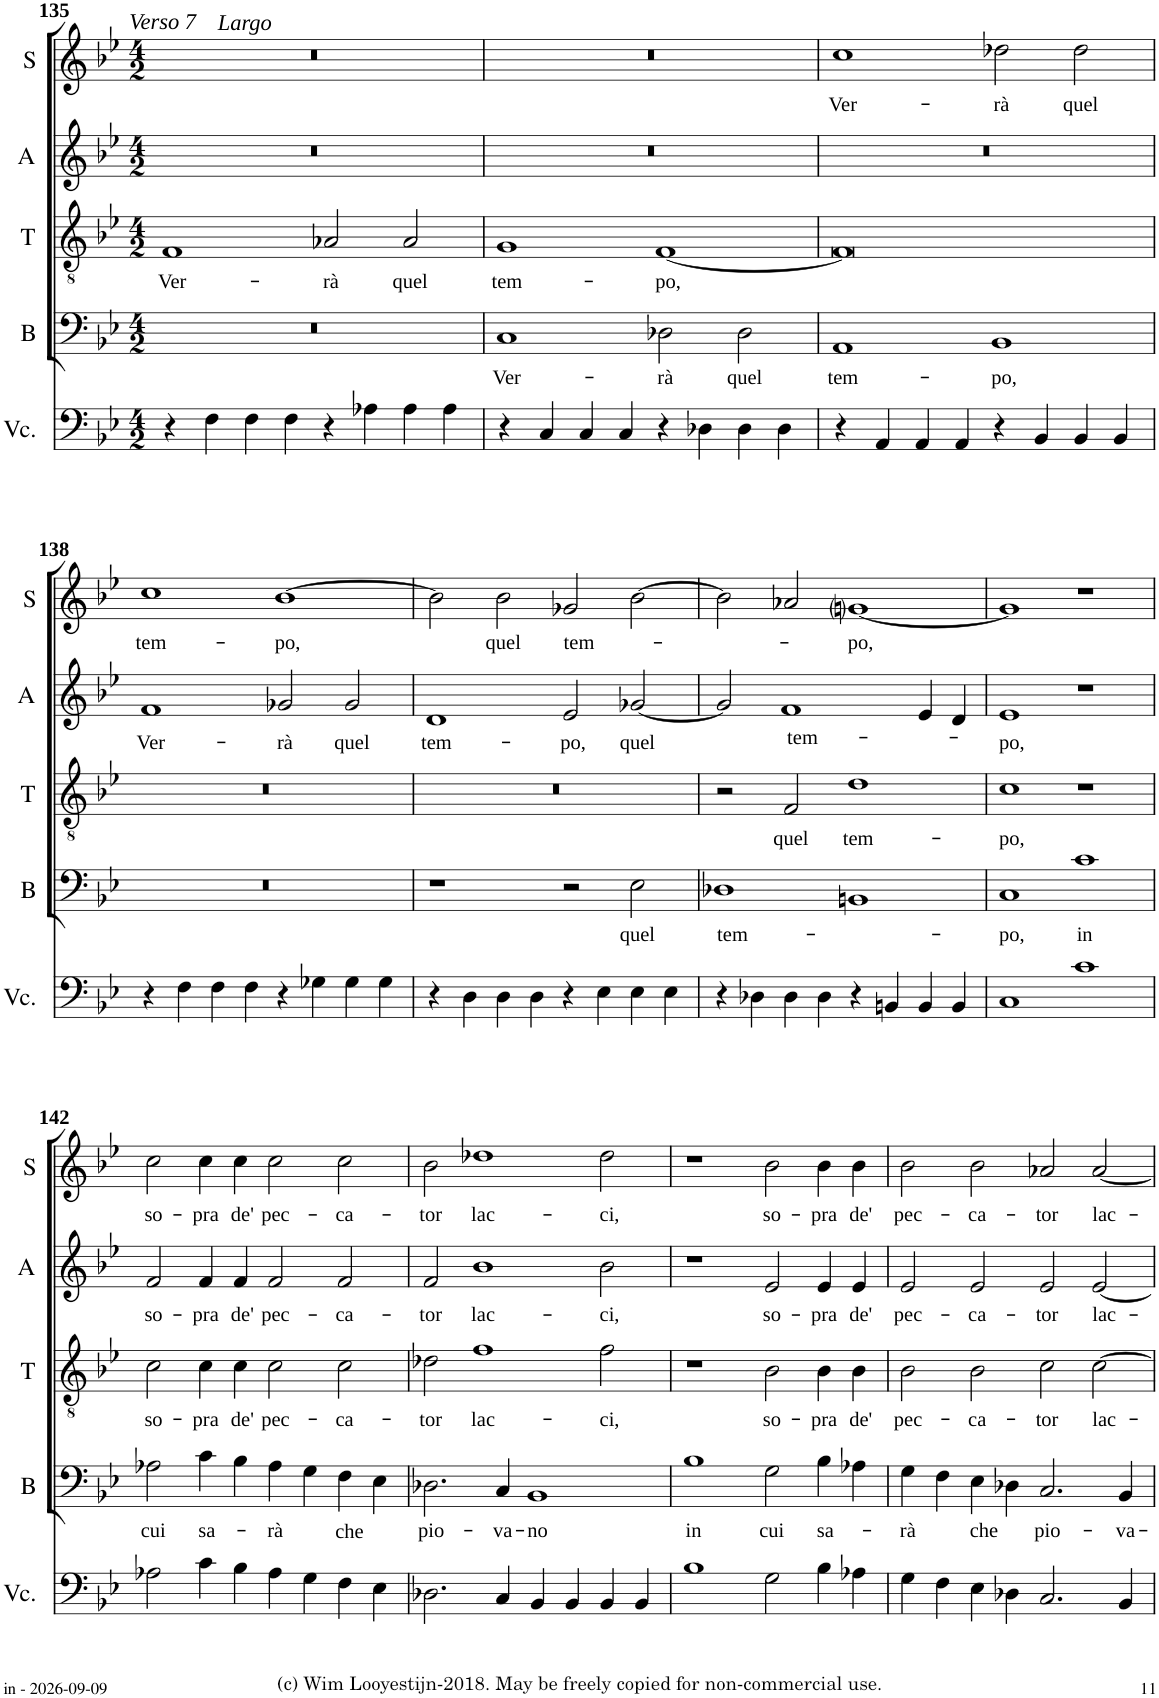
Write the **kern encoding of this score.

**kern	**kern	**text	**kern	**text	**kern	**text	**kern	**text
*part5	*part4	*part4	*part3	*part3	*part2	*part2	*part1	*part1
*staff5	*staff4	*staff4	*staff3	*staff3	*staff2	*staff2	*staff1	*staff1
*I"B.C.	*I"Basso	*	*I"Tenore	*	*I"Alto	*	*I"Canto	*
*	*I'B	*	*I'T	*	*I'A	*	*	*
!!LO:PB:g=z
*clefF4	*clefF4	*	*clefGv2	*	*clefG2	*	*clefG2	*
*k[b-e-]	*k[b-e-]	*	*k[b-e-]	*	*k[b-e-]	*	*k[b-e-]	*
*B-:	*B-:	*	*B-:	*	*B-:	*	*B-:	*
*M4/2	*M4/2	*	*M4/2	*	*M4/2	*	*M4/2	*
=135	=135	=135	=135	=135	=135	=135	=135	=135
!	!	!	!	!	!	!	!LO:TX:a:i:t=Largo	!
!	!	!	!	!	!	!	!LO:TX:a:i:t=Verso 7	!
!	!	!	!	!LO:LY:b	!	!	!	!
4r	0r	.	1F	Ver-	0r	.	0r	.
4F\	.	.	.	.	.	.	.	.
4F\	.	.	.	.	.	.	.	.
4F\	.	.	.	.	.	.	.	.
!	!	!	!	!LO:LY:b	!	!	!	!
4r	.	.	2A-X/	-rà	.	.	.	.
4A-X\	.	.	.	.	.	.	.	.
!	!	!	!	!LO:LY:b	!	!	!	!
4A-\	.	.	2A-/	quel	.	.	.	.
4A-\	.	.	.	.	.	.	.	.
=136	=136	=136	=136	=136	=136	=136	=136	=136
!	!	!LO:LY:b	!	!LO:LY:b	!	!	!	!
4r	1C	Ver-	1G	tem-	0r	.	0r	.
4C/	.	.	.	.	.	.	.	.
4C/	.	.	.	.	.	.	.	.
4C/	.	.	.	.	.	.	.	.
!	!	!LO:LY:b	!	!LO:LY:b	!	!	!	!
4r	2D-X\	-rà	[1F	-po,	.	.	.	.
4D-X\	.	.	.	.	.	.	.	.
!	!	!LO:LY:b	!	!	!	!	!	!
4D-\	2D-\	quel	.	.	.	.	.	.
4D-\	.	.	.	.	.	.	.	.
=137	=137	=137	=137	=137	=137	=137	=137	=137
!	!	!LO:LY:b	!	!	!	!	!	!LO:LY:b
4r	1AA	tem-	0F]	.	0r	.	1cc	Ver-
4AA/	.	.	.	.	.	.	.	.
4AA/	.	.	.	.	.	.	.	.
4AA/	.	.	.	.	.	.	.	.
!	!	!LO:LY:b	!	!	!	!	!	!LO:LY:b
4r	1BB-	-po,	.	.	.	.	2dd-X\	-rà
4BB-/	.	.	.	.	.	.	.	.
!	!	!	!	!	!	!	!	!LO:LY:b
4BB-/	.	.	.	.	.	.	2dd-\	quel
4BB-/	.	.	.	.	.	.	.	.
!!LO:LB:g=z
=138	=138	=138	=138	=138	=138	=138	=138	=138
!	!	!	!	!	!	!LO:LY:b	!	!LO:LY:b
4r	0r	.	0r	.	1f	Ver-	1cc	tem-
4F\	.	.	.	.	.	.	.	.
4F\	.	.	.	.	.	.	.	.
4F\	.	.	.	.	.	.	.	.
!	!	!	!	!	!	!LO:LY:b	!	!LO:LY:b
4r	.	.	.	.	2g-X/	-rà	[1b-	-po,
4G-X\	.	.	.	.	.	.	.	.
!	!	!	!	!	!	!LO:LY:b	!	!
4G-\	.	.	.	.	2g-/	quel	.	.
4G-\	.	.	.	.	.	.	.	.
=139	=139	=139	=139	=139	=139	=139	=139	=139
!	!	!	!	!	!	!LO:LY:b	!	!
4r	1r	.	0r	.	1d	tem-	2b-\]	.
4D\	.	.	.	.	.	.	.	.
!	!	!	!	!	!	!	!	!LO:LY:b
4D\	.	.	.	.	.	.	2b-\	quel
4D\	.	.	.	.	.	.	.	.
!	!	!	!	!	!	!LO:LY:b	!	!LO:LY:b
4r	2r	.	.	.	2e-/	-po,	2g-X/	tem-
4E-\	.	.	.	.	.	.	.	.
!	!	!LO:LY:b	!	!	!	!LO:LY:b	!	!
4E-\	2E-\	quel	.	.	[2g-X/	quel	[2b-\	.
4E-\	.	.	.	.	.	.	.	.
=140	=140	=140	=140	=140	=140	=140	=140	=140
!	!	!LO:LY:b	!	!	!	!	!	!
4r	1D-X	tem-	2r	.	2g-/]	.	2b-\]	.
4D-X\	.	.	.	.	.	.	.	.
!	!	!	!	!LO:LY:b	!	!LO:LY:b	!	!
4D-\	.	.	2F/	quel	1f	tem-	2a-X/	.
4D-\	.	.	.	.	.	.	.	.
!	!	!	!	!LO:LY:b	!	!	!	!LO:LY:b
4r	1BBn	.	1d	tem-	.	.	[1gni	-po,
4BBn/	.	.	.	.	.	.	.	.
4BB/	.	.	.	.	4e-/	.	.	.
4BB/	.	.	.	.	4d/	.	.	.
=141	=141	=141	=141	=141	=141	=141	=141	=141
!	!	!LO:LY:b	!	!LO:LY:b	!	!LO:LY:b	!	!
1C	1C	-po,	1c	-po,	1e-	-po,	1g]	.
!	!	!LO:LY:b	!	!	!	!	!	!
1c	1c	in	1r	.	1r	.	1r	.
!!LO:LB:g=z
=142	=142	=142	=142	=142	=142	=142	=142	=142
!	!	!LO:LY:b	!	!LO:LY:b	!	!LO:LY:b	!	!LO:LY:b
2A-X\	2A-X\	cui	2c\	so-	2f/	so-	2cc\	so-
!	!	!LO:LY:b	!	!LO:LY:b	!	!LO:LY:b	!	!LO:LY:b
4c\	4c\	sa-	4c\	-pra	4f/	-pra	4cc\	-pra
!	!	!	!	!LO:LY:b	!	!LO:LY:b	!	!LO:LY:b
4B-\	4B-\	.	4c\	de'	4f/	de'	4cc\	de'
!	!	!LO:LY:b	!	!LO:LY:b	!	!LO:LY:b	!	!LO:LY:b
4A-\	4A-\	-rà	2c\	pec-	2f/	pec-	2cc\	pec-
4G\	4G\	.	.	.	.	.	.	.
!	!	!LO:LY:b	!	!LO:LY:b	!	!LO:LY:b	!	!LO:LY:b
4F\	4F\	che	2c\	-ca-	2f/	-ca-	2cc\	-ca-
4E-\	4E-\	.	.	.	.	.	.	.
=143	=143	=143	=143	=143	=143	=143	=143	=143
!	!	!LO:LY:b	!	!LO:LY:b	!	!LO:LY:b	!	!LO:LY:b
2.D-X\	2.D-X\	pio-	2d-X\	-tor	2f/	-tor	2b-\	-tor
!	!	!	!	!LO:LY:b	!	!LO:LY:b	!	!LO:LY:b
.	.	.	1f	lac-	1b-	lac-	1dd-X	lac-
!	!	!LO:LY:b	!	!	!	!	!	!
4C/	4C/	-va-	.	.	.	.	.	.
!	!	!LO:LY:b	!	!	!	!	!	!
4BB-/	1BB-	-no	.	.	.	.	.	.
4BB-/	.	.	.	.	.	.	.	.
!	!	!	!	!LO:LY:b	!	!LO:LY:b	!	!LO:LY:b
4BB-/	.	.	2f\	-ci,	2b-\	-ci,	2dd-\	-ci,
4BB-/	.	.	.	.	.	.	.	.
=144	=144	=144	=144	=144	=144	=144	=144	=144
!	!	!LO:LY:b	!	!	!	!	!	!
1B-	1B-	in	1r	.	1r	.	1r	.
!	!	!LO:LY:b	!	!LO:LY:b	!	!LO:LY:b	!	!LO:LY:b
2G\	2G\	cui	2B-\	so-	2e-/	so-	2b-\	so-
!	!	!LO:LY:b	!	!LO:LY:b	!	!LO:LY:b	!	!LO:LY:b
4B-\	4B-\	sa-	4B-\	-pra	4e-/	-pra	4b-\	-pra
!	!	!	!	!LO:LY:b	!	!LO:LY:b	!	!LO:LY:b
4A-X\	4A-X\	.	4B-\	de'	4e-/	de'	4b-\	de'
=145	=145	=145	=145	=145	=145	=145	=145	=145
!	!	!LO:LY:b	!	!LO:LY:b	!	!LO:LY:b	!	!LO:LY:b
4G\	4G\	-rà	2B-\	pec-	2e-/	pec-	2b-\	pec-
4F\	4F\	.	.	.	.	.	.	.
!	!	!LO:LY:b	!	!LO:LY:b	!	!LO:LY:b	!	!LO:LY:b
4E-\	4E-\	che	2B-\	-ca-	2e-/	-ca-	2b-\	-ca-
4D-X\	4D-X\	.	.	.	.	.	.	.
!	!	!LO:LY:b	!	!LO:LY:b	!	!LO:LY:b	!	!LO:LY:b
2.C/	2.C/	pio-	2c\	-tor	2e-/	-tor	2a-X/	-tor
!	!	!	!	!LO:LY:b	!	!LO:LY:b	!	!LO:LY:b
.	.	.	[2c\	lac-	[2e-/	lac-	[2a-/	lac-
!	!	!LO:LY:b	!	!	!	!	!	!
4BB-/	4BB-/	-va-	.	.	.	.	.	.
=	=	=	=	=	=	=	=	=
*-	*-	*-	*-	*-	*-	*-	*-	*-
